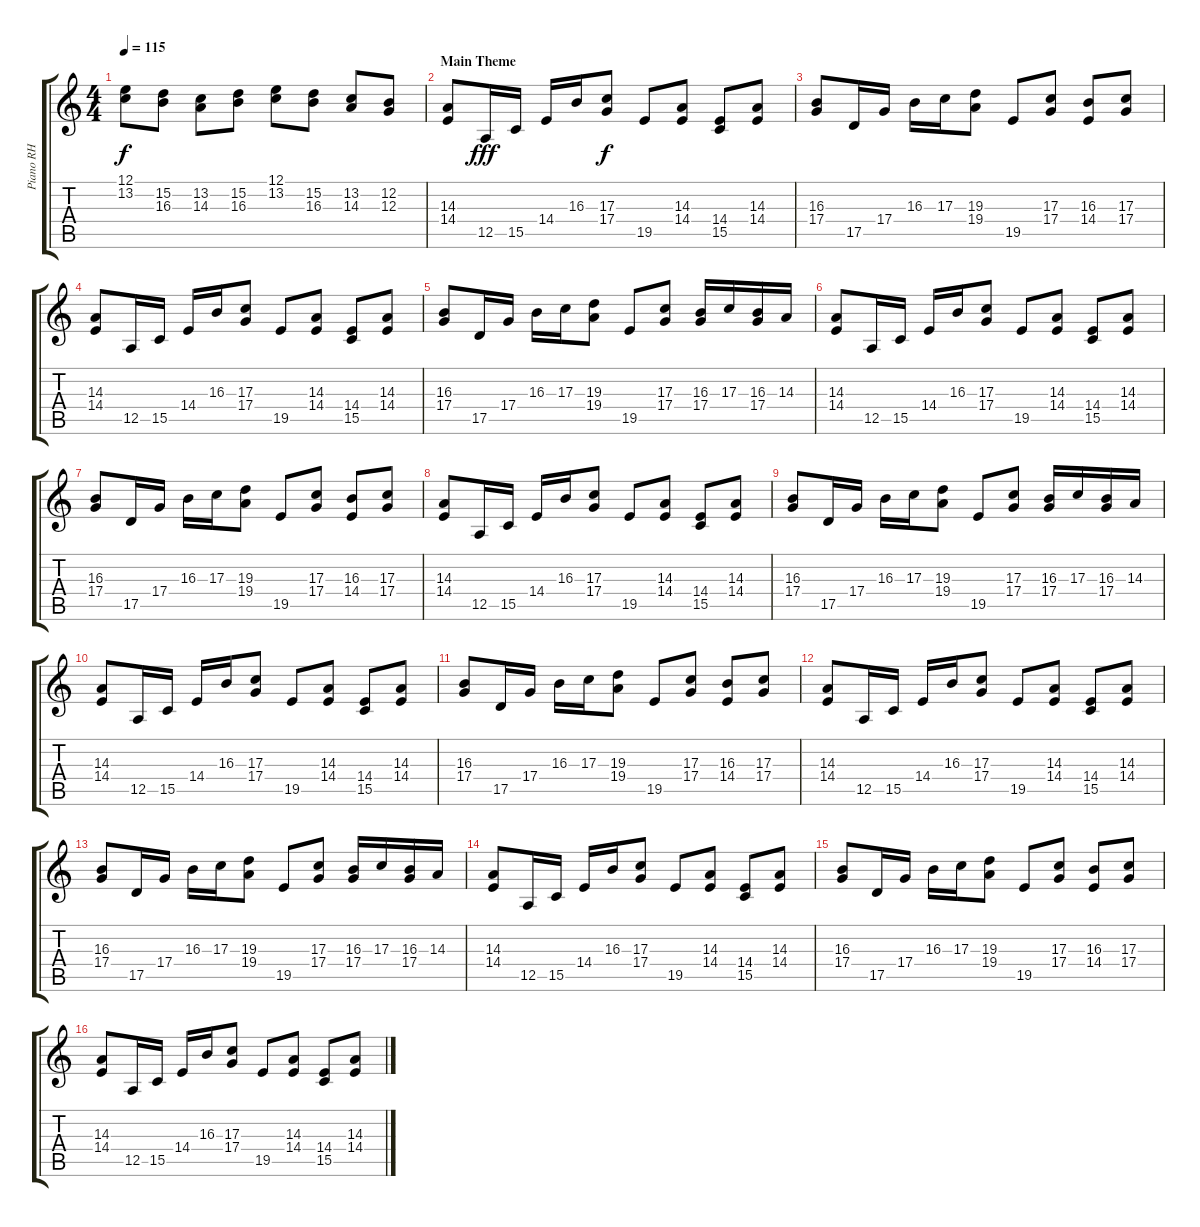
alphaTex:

\track ("Piano RH" "Piano RH") {instrument acousticgrandpiano}
\staff {score tabs}
\tuning (E4 B3 G3 D3 A2 E2) {hide}
\ts (4 4)
\tempo 115
\clef g2
\ks c
(12.1 13.2).8{dy f} (15.2 16.3).8 (13.2 14.3).8 (15.2 16.3).8 (12.1 13.2).8 (15.2 16.3).8 (13.2 14.3).8 (12.2 12.3).8 |
\section ("" "Main Theme")
(14.3 14.4).8 12.5.16{dy fff} 15.5.16 14.4.16 16.3.16 (17.3 17.4).8{dy f} 19.5.8 (14.3 14.4).8 (14.4 15.5).8 (14.3 14.4).8 |
(16.3 17.4).8 17.5.16 17.4.16 16.3.16 17.3.16 (19.3 19.4).8 19.5.8 (17.3 17.4).8 (16.3 14.4).8 (17.3 17.4).8 |
(14.3 14.4).8 12.5.16 15.5.16 14.4.16 16.3.16 (17.3 17.4).8 19.5.8 (14.3 14.4).8 (14.4 15.5).8 (14.3 14.4).8 |
(16.3 17.4).8 17.5.16 17.4.16 16.3.16 17.3.16 (19.3 19.4).8 19.5.8 (17.3 17.4).8 (16.3 17.4).16 17.3.16 (16.3 17.4).16 14.3.16 |
(14.3 14.4).8 12.5.16 15.5.16 14.4.16 16.3.16 (17.3 17.4).8 19.5.8 (14.3 14.4).8 (14.4 15.5).8 (14.3 14.4).8 |
(16.3 17.4).8 17.5.16 17.4.16 16.3.16 17.3.16 (19.3 19.4).8 19.5.8 (17.3 17.4).8 (16.3 14.4).8 (17.3 17.4).8 |
(14.3 14.4).8 12.5.16 15.5.16 14.4.16 16.3.16 (17.3 17.4).8 19.5.8 (14.3 14.4).8 (14.4 15.5).8 (14.3 14.4).8 |
(16.3 17.4).8 17.5.16 17.4.16 16.3.16 17.3.16 (19.3 19.4).8 19.5.8 (17.3 17.4).8 (16.3 17.4).16 17.3.16 (16.3 17.4).16 14.3.16 |
(14.3 14.4).8 12.5.16 15.5.16 14.4.16 16.3.16 (17.3 17.4).8 19.5.8 (14.3 14.4).8 (14.4 15.5).8 (14.3 14.4).8 |
(16.3 17.4).8 17.5.16 17.4.16 16.3.16 17.3.16 (19.3 19.4).8 19.5.8 (17.3 17.4).8 (16.3 14.4).8 (17.3 17.4).8 |
(14.3 14.4).8 12.5.16 15.5.16 14.4.16 16.3.16 (17.3 17.4).8 19.5.8 (14.3 14.4).8 (14.4 15.5).8 (14.3 14.4).8 |
(16.3 17.4).8 17.5.16 17.4.16 16.3.16 17.3.16 (19.3 19.4).8 19.5.8 (17.3 17.4).8 (16.3 17.4).16 17.3.16 (16.3 17.4).16 14.3.16 |
(14.3 14.4).8 12.5.16 15.5.16 14.4.16 16.3.16 (17.3 17.4).8 19.5.8 (14.3 14.4).8 (14.4 15.5).8 (14.3 14.4).8 |
(16.3 17.4).8 17.5.16 17.4.16 16.3.16 17.3.16 (19.3 19.4).8 19.5.8 (17.3 17.4).8 (16.3 14.4).8 (17.3 17.4).8 |
(14.3 14.4).8 12.5.16 15.5.16 14.4.16 16.3.16 (17.3 17.4).8 19.5.8 (14.3 14.4).8 (14.4 15.5).8 (14.3 14.4).8
